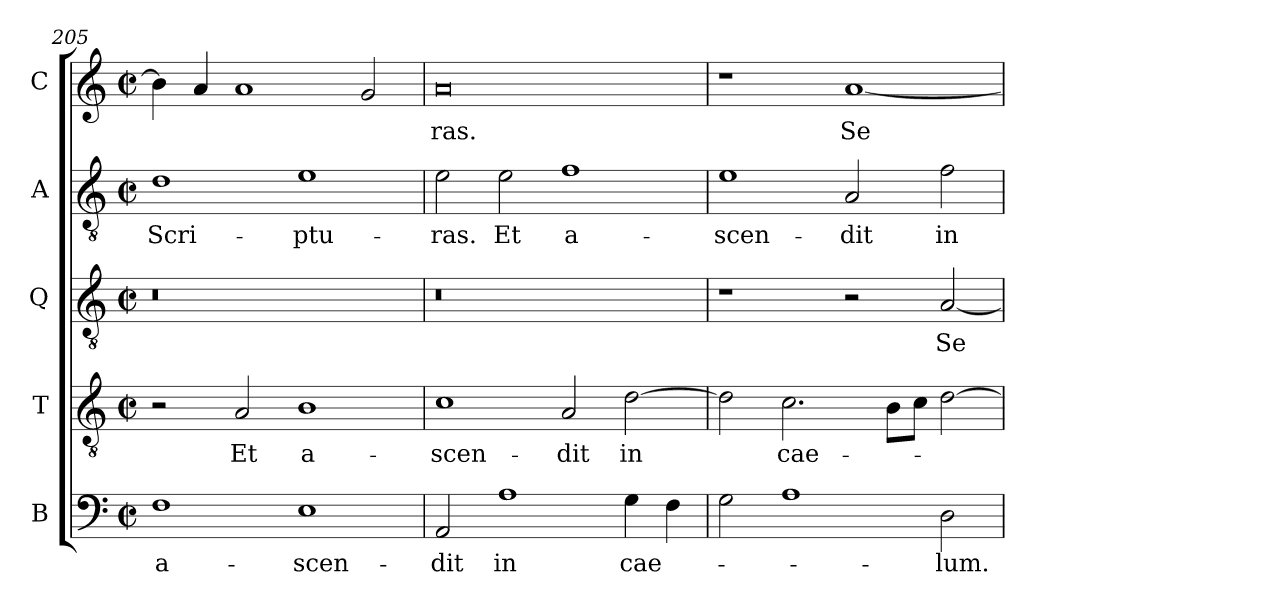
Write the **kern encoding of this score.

**kern	**text	**kern	**text	**kern	**text	**kern	**text	**kern	**text
*part5	*part5	*part4	*part4	*part3	*part3	*part2	*part2	*part1	*part1
*staff5	*staff5	*staff4	*staff4	*staff3	*staff3	*staff2	*staff2	*staff1	*staff1
*I"B	*	*I"T	*	*I"Q	*	*I"A	*	*I"C	*
*I'B	*	*I'T	*	*I'Q	*	*I'A	*	*I'C	*
*clefF4	*	*clefGv2	*	*clefGv2	*	*clefGv2	*	*clefG2	*
*M2/2	*	*M2/2	*	*M2/2	*	*M2/2	*	*M2/2	*
*met(c|)	*	*met(c|)	*	*met(c|)	*	*met(c|)	*	*met(c|)	*
=205	=205	=205	=205	=205	=205	=205	=205	=205	=205
!	!LO:LY:b:rj	!	!	!	!	!	!LO:LY:b:cj	!	!
1F	a-	2r	.	0r	.	1d	Scri-	4b\]	.
.	.	.	.	.	.	.	.	4a/	.
!	!	!	!LO:LY:b:cj	!	!	!	!	!	!
.	.	2A/	Et	.	.	.	.	1a	.
!	!LO:LY:b:cj	!	!LO:LY:b:rj	!	!	!	!LO:LY:b:cj	!	!
1E	-scen-	1B	a-	.	.	1e	-ptu-	.	.
.	.	.	.	.	.	.	.	2g/	.
=206	=206	=206	=206	=206	=206	=206	=206	=206	=206
!	!LO:LY:b:cj	!	!LO:LY:b:cj	!	!	!	!LO:LY:b:cj	!	!LO:LY:b:cj
2AA/	-dit	1c	-scen-	0r	.	2e\	-ras.	0a	-ras.
!	!LO:LY:b:cj	!	!	!	!	!	!LO:LY:b:cj	!	!
1A	in	.	.	.	.	2e\	Et	.	.
!	!	!	!LO:LY:b:cj	!	!	!	!LO:LY:b:rj	!	!
.	.	2A/	-dit	.	.	1f	a-	.	.
!	!LO:LY:b:cj	!	!LO:LY:b:cj	!	!	!	!	!	!
4G\	cae-	[>2d\	in	.	.	.	.	.	.
4F\	.	.	.	.	.	.	.	.	.
!!LO:LB:g=z
=207	=207	=207	=207	=207	=207	=207	=207	=207	=207
!	!	!	!	!	!	!	!LO:LY:b:cj	!	!
2G\	.	2d\]	.	1r	.	1e	-scen-	1r	.
!	!	!	!LO:LY:b:cj	!	!	!	!	!	!
1A	.	2.c\	cae-	.	.	.	.	.	.
!	!	!	!	!	!	!	!LO:LY:b:cj	!	!LO:LY:b:cj
.	.	.	.	2r	.	2A/	-dit	[<1a	Se-
.	.	8B\L	.	.	.	.	.	.	.
.	.	8c\J	.	.	.	.	.	.	.
!	!LO:LY:b:cj	!	!	!	!LO:LY:b:cj	!	!LO:LY:b:cj	!	!
2D\	-lum.	[>2d\	.	[<2A/	Se-	2f\	in	.	.
=	=	=	=	=	=	=	=	=	=
*-	*-	*-	*-	*-	*-	*-	*-	*-	*-
